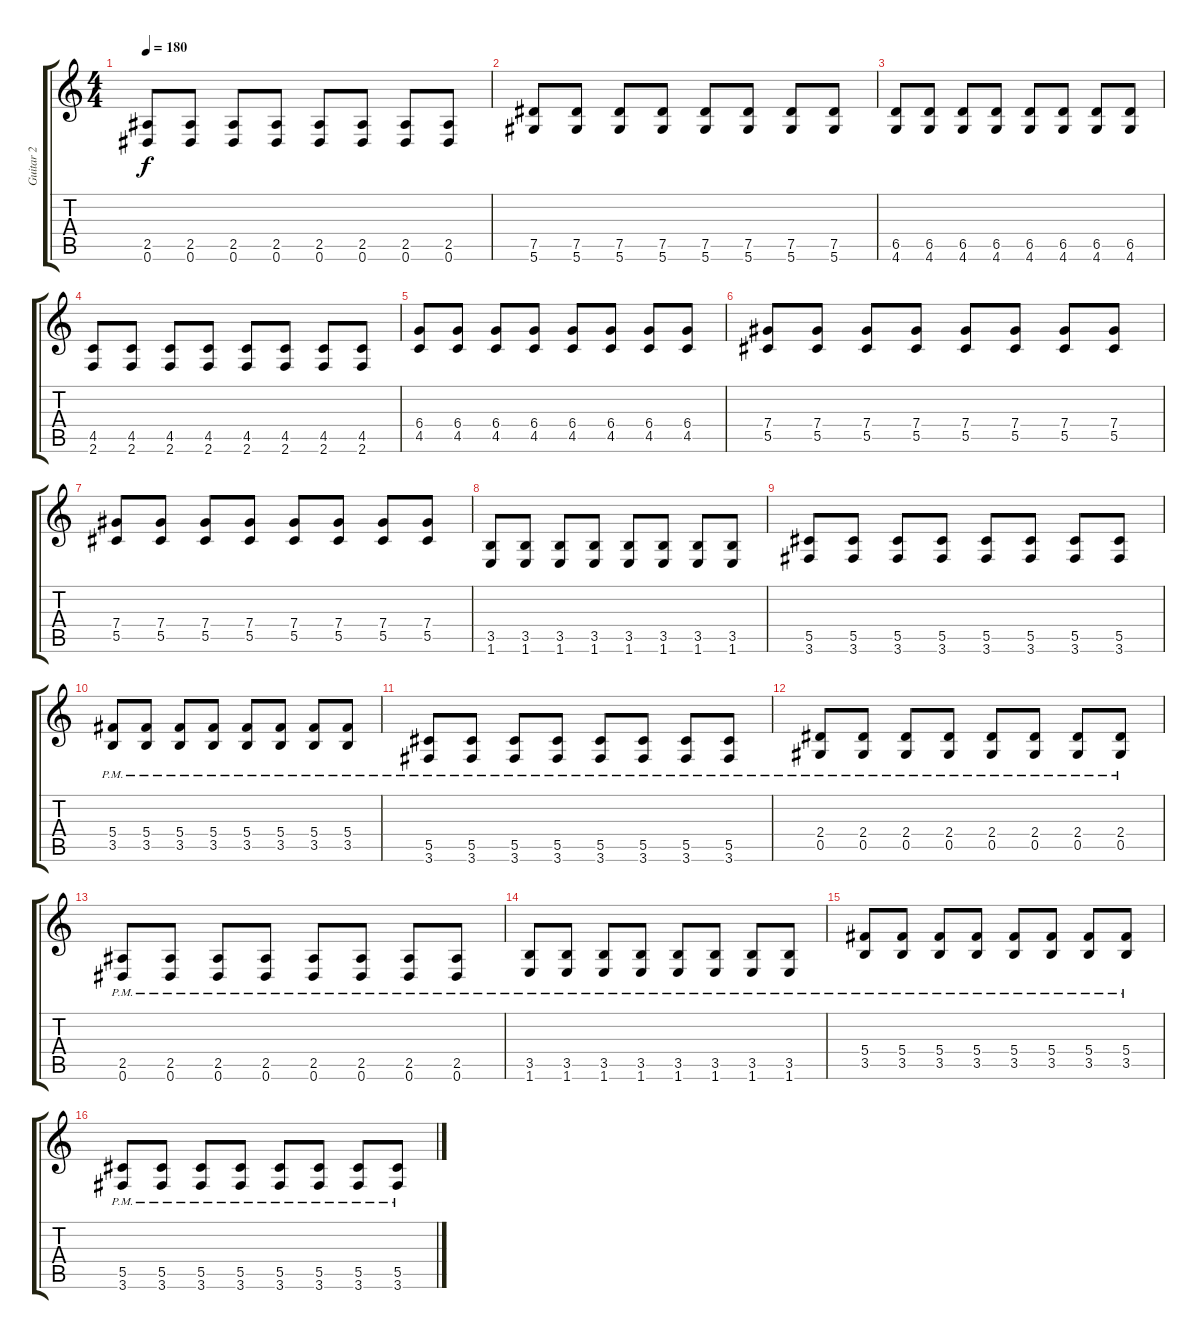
\track ("Guitar 2" "Guitar 2") {instrument overdrivenguitar}
\staff {score tabs}
\tuning (Eb4 Bb3 Gb3 Db3 Ab2 Eb2) {hide}
\ts (4 4)
\tempo 180
\clef g2
\ks c
(2.5 0.6).8{dy f} (2.5 0.6).8 (2.5 0.6).8 (2.5 0.6).8 (2.5 0.6).8 (2.5 0.6).8 (2.5 0.6).8 (2.5 0.6).8 |
(7.5 5.6).8 (7.5 5.6).8 (7.5 5.6).8 (7.5 5.6).8 (7.5 5.6).8 (7.5 5.6).8 (7.5 5.6).8 (7.5 5.6).8 |
(6.5 4.6).8 (6.5 4.6).8 (6.5 4.6).8 (6.5 4.6).8 (6.5 4.6).8 (6.5 4.6).8 (6.5 4.6).8 (6.5 4.6).8 |
(4.5 2.6).8 (4.5 2.6).8 (4.5 2.6).8 (4.5 2.6).8 (4.5 2.6).8 (4.5 2.6).8 (4.5 2.6).8 (4.5 2.6).8 |
(6.4 4.5).8 (6.4 4.5).8 (6.4 4.5).8 (6.4 4.5).8 (6.4 4.5).8 (6.4 4.5).8 (6.4 4.5).8 (6.4 4.5).8 |
(7.4 5.5).8 (7.4 5.5).8 (7.4 5.5).8 (7.4 5.5).8 (7.4 5.5).8 (7.4 5.5).8 (7.4 5.5).8 (7.4 5.5).8 |
(7.4 5.5).8 (7.4 5.5).8 (7.4 5.5).8 (7.4 5.5).8 (7.4 5.5).8 (7.4 5.5).8 (7.4 5.5).8 (7.4 5.5).8 |
(3.5 1.6).8 (3.5 1.6).8 (3.5 1.6).8 (3.5 1.6).8 (3.5 1.6).8 (3.5 1.6).8 (3.5 1.6).8 (3.5 1.6).8 |
(5.5 3.6).8 (5.5 3.6).8 (5.5 3.6).8 (5.5 3.6).8 (5.5 3.6).8 (5.5 3.6).8 (5.5 3.6).8 (5.5 3.6).8 |
(5.4{pm} 3.5{pm}).8 (5.4{pm} 3.5{pm}).8 (5.4{pm} 3.5{pm}).8 (5.4{pm} 3.5{pm}).8 (5.4{pm} 3.5{pm}).8 (5.4{pm} 3.5{pm}).8 (5.4{pm} 3.5{pm}).8 (5.4{pm} 3.5{pm}).8 |
(5.5{pm} 3.6{pm}).8 (5.5{pm} 3.6{pm}).8 (5.5{pm} 3.6{pm}).8 (5.5{pm} 3.6{pm}).8 (5.5{pm} 3.6{pm}).8 (5.5{pm} 3.6{pm}).8 (5.5{pm} 3.6{pm}).8 (5.5{pm} 3.6{pm}).8 |
(2.4{pm} 0.5{pm}).8 (2.4{pm} 0.5{pm}).8 (2.4{pm} 0.5{pm}).8 (2.4{pm} 0.5{pm}).8 (2.4{pm} 0.5{pm}).8 (2.4{pm} 0.5{pm}).8 (2.4{pm} 0.5{pm}).8 (2.4{pm} 0.5{pm}).8 |
(2.5{pm} 0.6{pm}).8 (2.5{pm} 0.6{pm}).8 (2.5{pm} 0.6{pm}).8 (2.5{pm} 0.6{pm}).8 (2.5{pm} 0.6{pm}).8 (2.5{pm} 0.6{pm}).8 (2.5{pm} 0.6{pm}).8 (2.5{pm} 0.6{pm}).8 |
(3.5{pm} 1.6{pm}).8 (3.5{pm} 1.6{pm}).8 (3.5{pm} 1.6{pm}).8 (3.5{pm} 1.6{pm}).8 (3.5{pm} 1.6{pm}).8 (3.5{pm} 1.6{pm}).8 (3.5{pm} 1.6{pm}).8 (3.5{pm} 1.6{pm}).8 |
(5.4{pm} 3.5{pm}).8 (5.4{pm} 3.5{pm}).8 (5.4{pm} 3.5{pm}).8 (5.4{pm} 3.5{pm}).8 (5.4{pm} 3.5{pm}).8 (5.4{pm} 3.5{pm}).8 (5.4{pm} 3.5{pm}).8 (5.4{pm} 3.5{pm}).8 |
(5.5{pm} 3.6{pm}).8 (5.5{pm} 3.6{pm}).8 (5.5{pm} 3.6{pm}).8 (5.5{pm} 3.6{pm}).8 (5.5{pm} 3.6{pm}).8 (5.5{pm} 3.6{pm}).8 (5.5{pm} 3.6{pm}).8 (5.5{pm} 3.6{pm}).8
